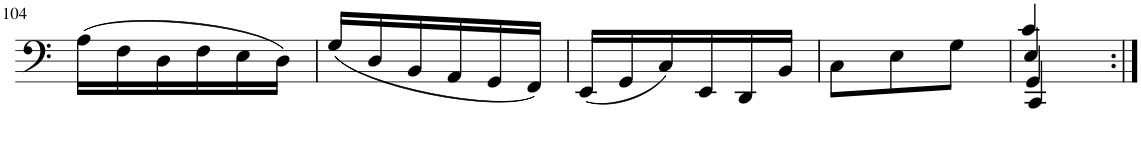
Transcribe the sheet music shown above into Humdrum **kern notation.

**kern
*part1
*staff1
*I"Violoncello
*I'Vc.
!!LO:PB:g=z
*clefF4
*k[]
*M3/8
=104
(16A\LL
16F\
16D\
16F\
16E\
16D\JJ)
=105
(16G/LL
16D/
16BB/
16AA/
16GG/
16FF/JJ)
=106
(16EE/LL
16GG/
16C/)
16EE/
16DD/
16BB/JJ
=107
8C\L
8E\
8G\J
=108
*^
*	*^
*	*	*^
4c/	4CC/	4E/	4GG/
*v	*v	*v	*v
=:|!
*-
